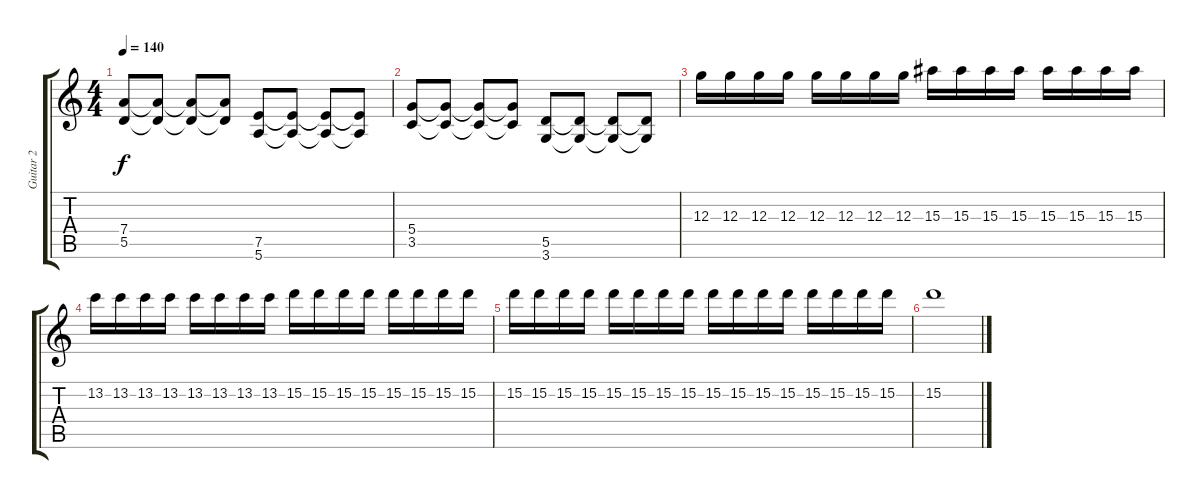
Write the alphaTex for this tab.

\track ("Guitar 2" "Guitar 2") {instrument overdrivenguitar}
\staff {score tabs}
\tuning (E4 B3 G3 D3 A2 E2) {hide}
\ts (4 4)
\tempo 140
\clef g2
\ks c
(7.4 5.5).8{dy f} (7.4{t} 5.5{t}).8 (7.4{t} 5.5{t}).8 (7.4{t} 5.5{t}).8 (7.5 5.6).8 (7.5{t} 5.6{t}).8 (7.5{t} 5.6{t}).8 (7.5{t} 5.6{t}).8 |
(5.4 3.5).8 (5.4{t} 3.5{t}).8 (5.4{t} 3.5{t}).8 (5.4{t} 3.5{t}).8 (5.5 3.6).8 (5.5{t} 3.6{t}).8 (5.5{t} 3.6{t}).8 (5.5{t} 3.6{t}).8 |
12.3.16 12.3.16 12.3.16 12.3.16 12.3.16 12.3.16 12.3.16 12.3.16 15.3.16 15.3.16 15.3.16 15.3.16 15.3.16 15.3.16 15.3.16 15.3.16 |
13.2.16 13.2.16 13.2.16 13.2.16 13.2.16 13.2.16 13.2.16 13.2.16 15.2.16 15.2.16 15.2.16 15.2.16 15.2.16 15.2.16 15.2.16 15.2.16 |
15.2.16 15.2.16 15.2.16 15.2.16 15.2.16 15.2.16 15.2.16 15.2.16 15.2.16 15.2.16 15.2.16 15.2.16 15.2.16 15.2.16 15.2.16 15.2.16 |
15.2.1
